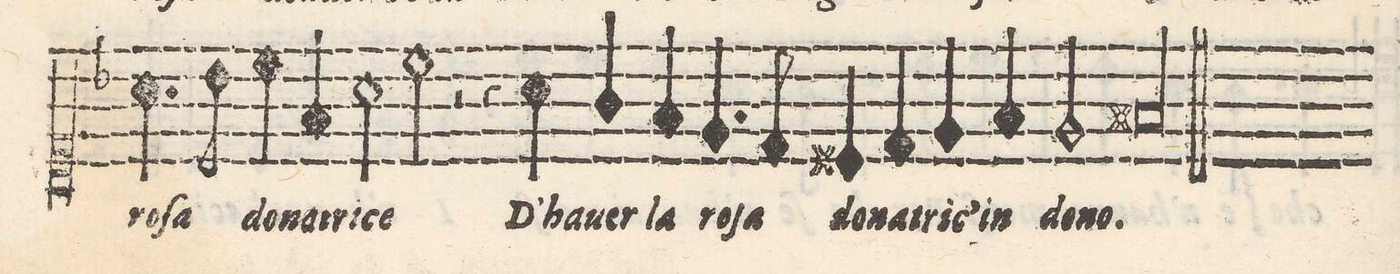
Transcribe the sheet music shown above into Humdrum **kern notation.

**kern	**text
*I"Quinto	*
*clefC1	*
*k[b-]	*
*met(C)	*
*M2/1	*
4.a\	ro-
8b-\	-ſa
=29-	=29-
4cc\	do-
4fny/	-na-
2a\	-tri-
2cc\	-ce
2r	.
=30-	=30-
4r	.
4a\	D'ha-
4g/	-uer
4f/	la
4.e/	ro-
8d/	-ſa
4c#X/	do-
4d/	-na-
=31-	=31-
4e/	-tric'
4f/	in
2e/	do-
00f#X	-no.
=32-	=32-
=33-	=33-
1r	.
=-	=-
*-	*-
